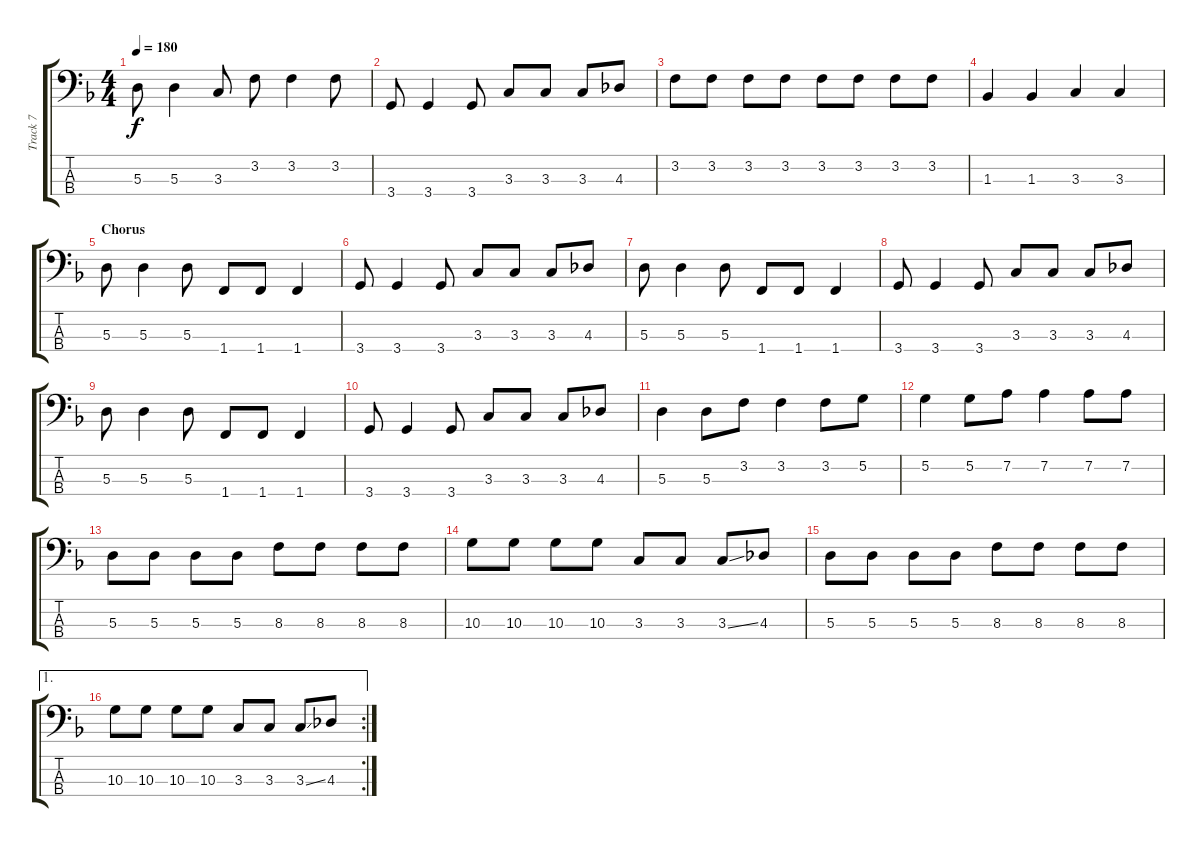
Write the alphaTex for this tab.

\track ("Track 7" "Track 7") {instrument electricbasspick}
\staff {score tabs}
\tuning (G2 D2 A1 E1) {hide}
\ts (4 4)
\tempo 180
\clef f4
\ks f
5.3.8{dy f} 5.3.4 3.3.8 3.2.8 3.2.4 3.2.8 |
3.4.8 3.4.4 3.4.8 3.3.8 3.3.8 3.3.8 4.3.8 |
3.2.8 3.2.8 3.2.8 3.2.8 3.2.8 3.2.8 3.2.8 3.2.8 |
1.3.4 1.3.4 3.3.4 3.3.4 |
\section ("" "Chorus")
5.3.8 5.3.4 5.3.8 1.4.8 1.4.8 1.4.4 |
3.4.8 3.4.4 3.4.8 3.3.8 3.3.8 3.3.8 4.3.8 |
5.3.8 5.3.4 5.3.8 1.4.8 1.4.8 1.4.4 |
3.4.8 3.4.4 3.4.8 3.3.8 3.3.8 3.3.8 4.3.8 |
5.3.8 5.3.4 5.3.8 1.4.8 1.4.8 1.4.4 |
3.4.8 3.4.4 3.4.8 3.3.8 3.3.8 3.3.8 4.3.8 |
5.3.4 5.3.8 3.2.8 3.2.4 3.2.8 5.2.8 |
5.2.4 5.2.8 7.2.8 7.2.4 7.2.8 7.2.8 |
5.3.8 5.3.8 5.3.8 5.3.8 8.3.8 8.3.8 8.3.8 8.3.8 |
10.3.8 10.3.8 10.3.8 10.3.8 3.3.8 3.3.8 3.3{ss}.8 4.3.8 |
5.3.8 5.3.8 5.3.8 5.3.8 8.3.8 8.3.8 8.3.8 8.3.8 |
\ae 1
\rc 2
10.3.8 10.3.8 10.3.8 10.3.8 3.3.8 3.3.8 3.3{ss}.8 4.3.8
